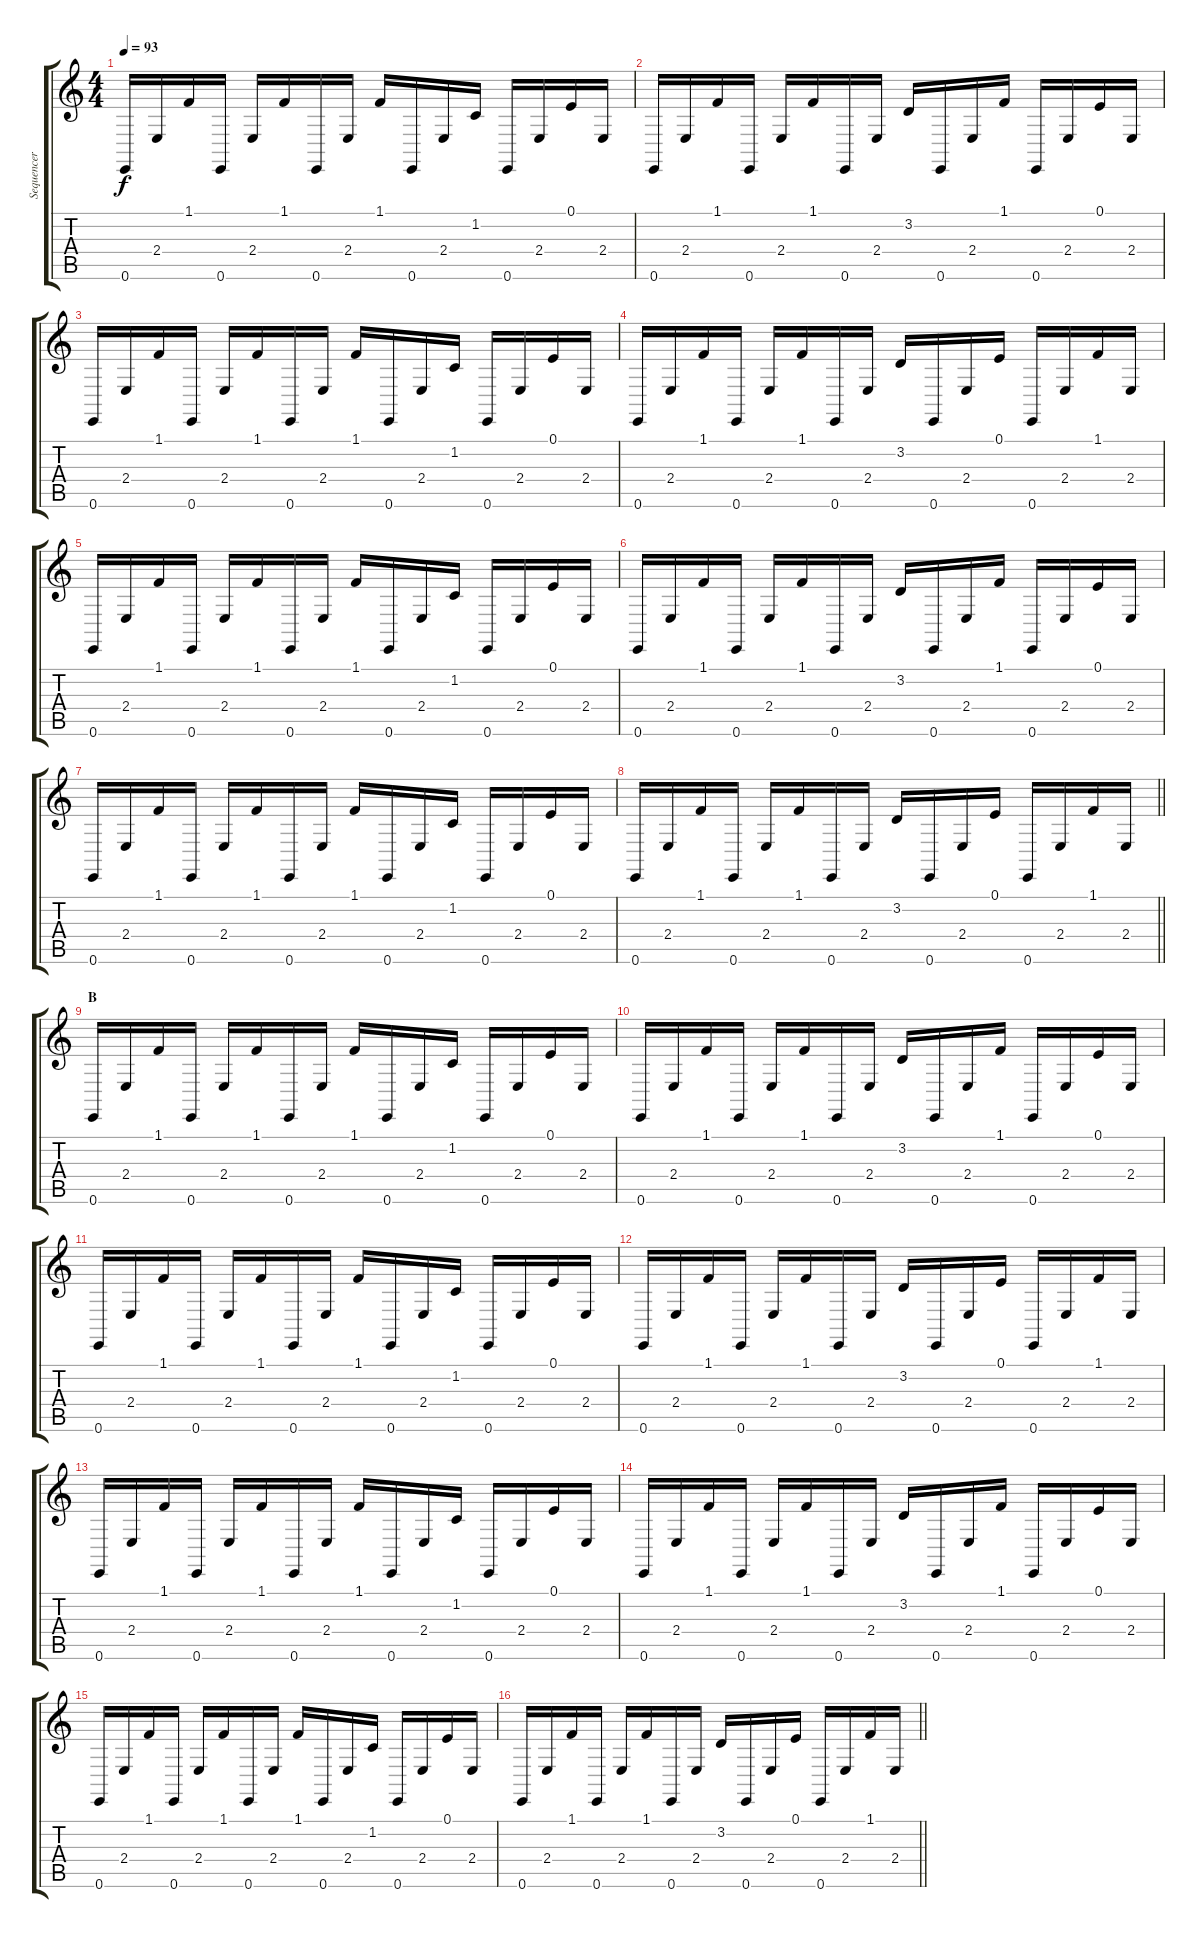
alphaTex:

\track ("Sequencer" "Sequencer") {instrument lead2sawtooth}
\staff {score tabs}
\tuning (E4 B3 G3 D3 A2 E2) {hide}
\ts (4 4)
\tempo 93
\clef g2
\ks c
0.6.16{dy f} 2.4.16 1.1.16 0.6.16 2.4.16 1.1.16 0.6.16 2.4.16 1.1.16 0.6.16 2.4.16 1.2.16 0.6.16 2.4.16 0.1.16 2.4.16 |
0.6.16 2.4.16 1.1.16 0.6.16 2.4.16 1.1.16 0.6.16 2.4.16 3.2.16 0.6.16 2.4.16 1.1.16 0.6.16 2.4.16 0.1.16 2.4.16 |
0.6.16 2.4.16 1.1.16 0.6.16 2.4.16 1.1.16 0.6.16 2.4.16 1.1.16 0.6.16 2.4.16 1.2.16 0.6.16 2.4.16 0.1.16 2.4.16 |
0.6.16 2.4.16 1.1.16 0.6.16 2.4.16 1.1.16 0.6.16 2.4.16 3.2.16 0.6.16 2.4.16 0.1.16 0.6.16 2.4.16 1.1.16 2.4.16 |
0.6.16 2.4.16 1.1.16 0.6.16 2.4.16 1.1.16 0.6.16 2.4.16 1.1.16 0.6.16 2.4.16 1.2.16 0.6.16 2.4.16 0.1.16 2.4.16 |
0.6.16 2.4.16 1.1.16 0.6.16 2.4.16 1.1.16 0.6.16 2.4.16 3.2.16 0.6.16 2.4.16 1.1.16 0.6.16 2.4.16 0.1.16 2.4.16 |
0.6.16 2.4.16 1.1.16 0.6.16 2.4.16 1.1.16 0.6.16 2.4.16 1.1.16 0.6.16 2.4.16 1.2.16 0.6.16 2.4.16 0.1.16 2.4.16 |
\barLineRight lightlight
0.6.16 2.4.16 1.1.16 0.6.16 2.4.16 1.1.16 0.6.16 2.4.16 3.2.16 0.6.16 2.4.16 0.1.16 0.6.16 2.4.16 1.1.16 2.4.16 |
\section ("" "B")
0.6.16 2.4.16 1.1.16 0.6.16 2.4.16 1.1.16 0.6.16 2.4.16 1.1.16 0.6.16 2.4.16 1.2.16 0.6.16 2.4.16 0.1.16 2.4.16 |
0.6.16 2.4.16 1.1.16 0.6.16 2.4.16 1.1.16 0.6.16 2.4.16 3.2.16 0.6.16 2.4.16 1.1.16 0.6.16 2.4.16 0.1.16 2.4.16 |
0.6.16 2.4.16 1.1.16 0.6.16 2.4.16 1.1.16 0.6.16 2.4.16 1.1.16 0.6.16 2.4.16 1.2.16 0.6.16 2.4.16 0.1.16 2.4.16 |
0.6.16 2.4.16 1.1.16 0.6.16 2.4.16 1.1.16 0.6.16 2.4.16 3.2.16 0.6.16 2.4.16 0.1.16 0.6.16 2.4.16 1.1.16 2.4.16 |
0.6.16 2.4.16 1.1.16 0.6.16 2.4.16 1.1.16 0.6.16 2.4.16 1.1.16 0.6.16 2.4.16 1.2.16 0.6.16 2.4.16 0.1.16 2.4.16 |
0.6.16 2.4.16 1.1.16 0.6.16 2.4.16 1.1.16 0.6.16 2.4.16 3.2.16 0.6.16 2.4.16 1.1.16 0.6.16 2.4.16 0.1.16 2.4.16 |
0.6.16 2.4.16 1.1.16 0.6.16 2.4.16 1.1.16 0.6.16 2.4.16 1.1.16 0.6.16 2.4.16 1.2.16 0.6.16 2.4.16 0.1.16 2.4.16 |
\barLineRight lightlight
0.6.16 2.4.16 1.1.16 0.6.16 2.4.16 1.1.16 0.6.16 2.4.16 3.2.16 0.6.16 2.4.16 0.1.16 0.6.16 2.4.16 1.1.16 2.4.16
